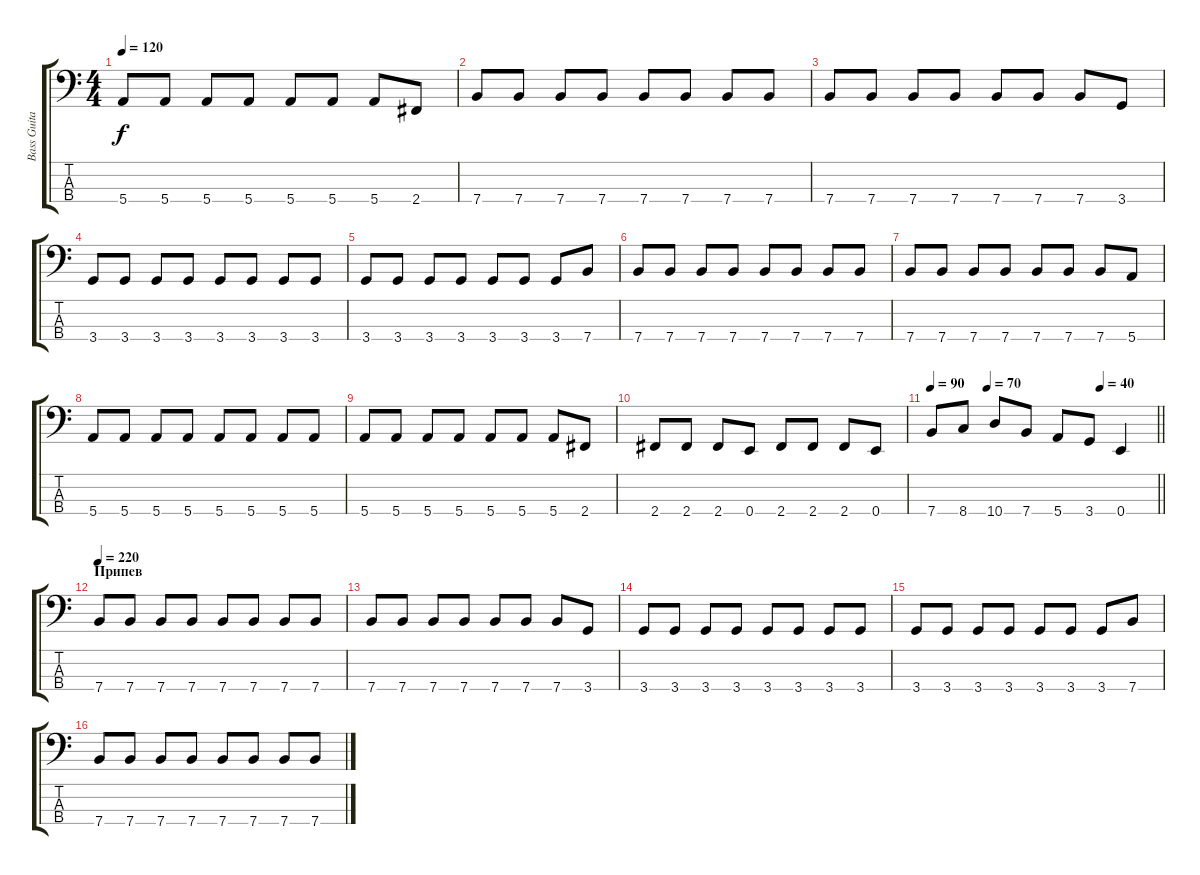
\track ("Bass Guitar" "Bass Guita") {instrument electricbassfinger}
\staff {score tabs}
\tuning (G2 D2 A1 E1) {hide}
\ts (4 4)
\tempo 120
\clef f4
\ks c
5.4.8{dy f} 5.4.8 5.4.8 5.4.8 5.4.8 5.4.8 5.4.8 2.4.8 |
7.4.8 7.4.8 7.4.8 7.4.8 7.4.8 7.4.8 7.4.8 7.4.8 |
7.4.8 7.4.8 7.4.8 7.4.8 7.4.8 7.4.8 7.4.8 3.4.8 |
3.4.8 3.4.8 3.4.8 3.4.8 3.4.8 3.4.8 3.4.8 3.4.8 |
3.4.8 3.4.8 3.4.8 3.4.8 3.4.8 3.4.8 3.4.8 7.4.8 |
7.4.8 7.4.8 7.4.8 7.4.8 7.4.8 7.4.8 7.4.8 7.4.8 |
7.4.8 7.4.8 7.4.8 7.4.8 7.4.8 7.4.8 7.4.8 5.4.8 |
5.4.8 5.4.8 5.4.8 5.4.8 5.4.8 5.4.8 5.4.8 5.4.8 |
5.4.8 5.4.8 5.4.8 5.4.8 5.4.8 5.4.8 5.4.8 2.4.8 |
2.4.8 2.4.8 2.4.8 0.4.8 2.4.8 2.4.8 2.4.8 0.4.8 |
\tempo 90
\tempo (70 0.25)
\tempo (40 0.75)
\barLineRight lightlight
7.4.8 8.4.8 10.4.8 7.4.8 5.4.8 3.4.8 0.4.4 |
\section ("" "Припев")
\tempo 220
7.4.8 7.4.8 7.4.8 7.4.8 7.4.8 7.4.8 7.4.8 7.4.8 |
7.4.8 7.4.8 7.4.8 7.4.8 7.4.8 7.4.8 7.4.8 3.4.8 |
3.4.8 3.4.8 3.4.8 3.4.8 3.4.8 3.4.8 3.4.8 3.4.8 |
3.4.8 3.4.8 3.4.8 3.4.8 3.4.8 3.4.8 3.4.8 7.4.8 |
7.4.8 7.4.8 7.4.8 7.4.8 7.4.8 7.4.8 7.4.8 7.4.8
